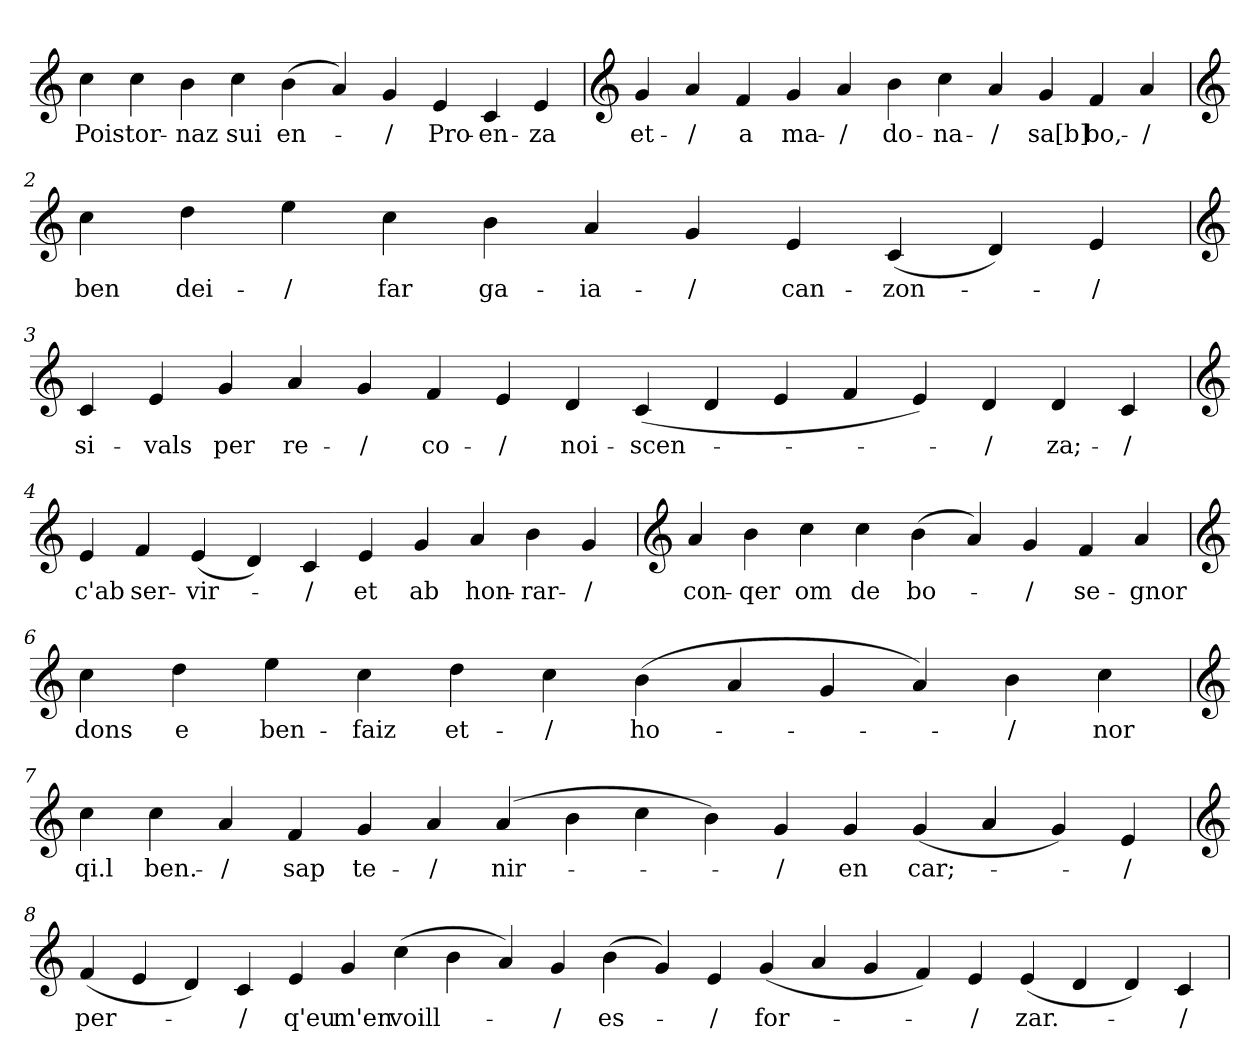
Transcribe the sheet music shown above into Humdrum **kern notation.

**kern	**text
*part1	*part1
*staff1	*staff1
*clefG2	*
=	=
4cc	Pois
4cc	tor-
4b	-naz
4cc	sui
(4b	en-
4a)	.
4g	-/
4e	Pro-
4c	-en-
4e	-za
=1	=1
*clefG2	*
4g	et-
4a	-/
4f	a
4g	ma-
4a	-/
4b	do-
4cc	-na-
4a	-/
4g	sa[b]
4f	bo,-
4a	-/
=2	=2
*clefG2	*
4cc	ben
4dd	dei-
4ee	-/
4cc	far
4b	ga-
4a	-ia-
4g	-/
4e	can-
(4c	-zon-
4d)	.
4e	-/
=3	=3
*clefG2	*
4c	si-
4e	-vals
4g	per
4a	re-
4g	-/
4f	co-
4e	-/
4d	noi-
(4c	-scen-
4d	.
4e	.
4f	.
4e)	.
4d	-/
4d	za;-
4c	-/
=4	=4
*clefG2	*
4e	c'ab
4f	ser-
(4e	-vir-
4d)	.
4c	-/
4e	et
4g	ab
4a	hon-
4b	-rar-
4g	-/
=5	=5
*clefG2	*
4a	con-
4b	-qer
4cc	om
4cc	de
(4b	bo-
4a)	.
4g	-/
4f	se-
4a	-gnor
=6	=6
*clefG2	*
4cc	dons
4dd	e
4ee	ben-
4cc	-faiz
4dd	et-
4cc	-/
(4b	ho-
4a	.
4g	.
4a)	.
4b	-/
4cc	nor
=7	=7
*clefG2	*
4cc	qi.l
4cc	ben.-
4a	-/
4f	sap
4g	te-
4a	-/
(4a	nir-
4b	.
4cc	.
4b)	.
4g	-/
4g	en
(4g	car;-
4a	.
4g)	.
4e	-/
=8	=8
*clefG2	*
(4f	per-
4e	.
4d)	.
4c	-/
4e	q'eu
4g	m'en
(4cc	voill-
4b	.
4a)	.
4g	-/
(4b	es-
4g)	.
4e	-/
(4g	for-
4a	.
4g	.
4f)	.
4e	-/
(4e	zar.-
4d	.
4d)	.
4c	-/
=	=
*-	*-
